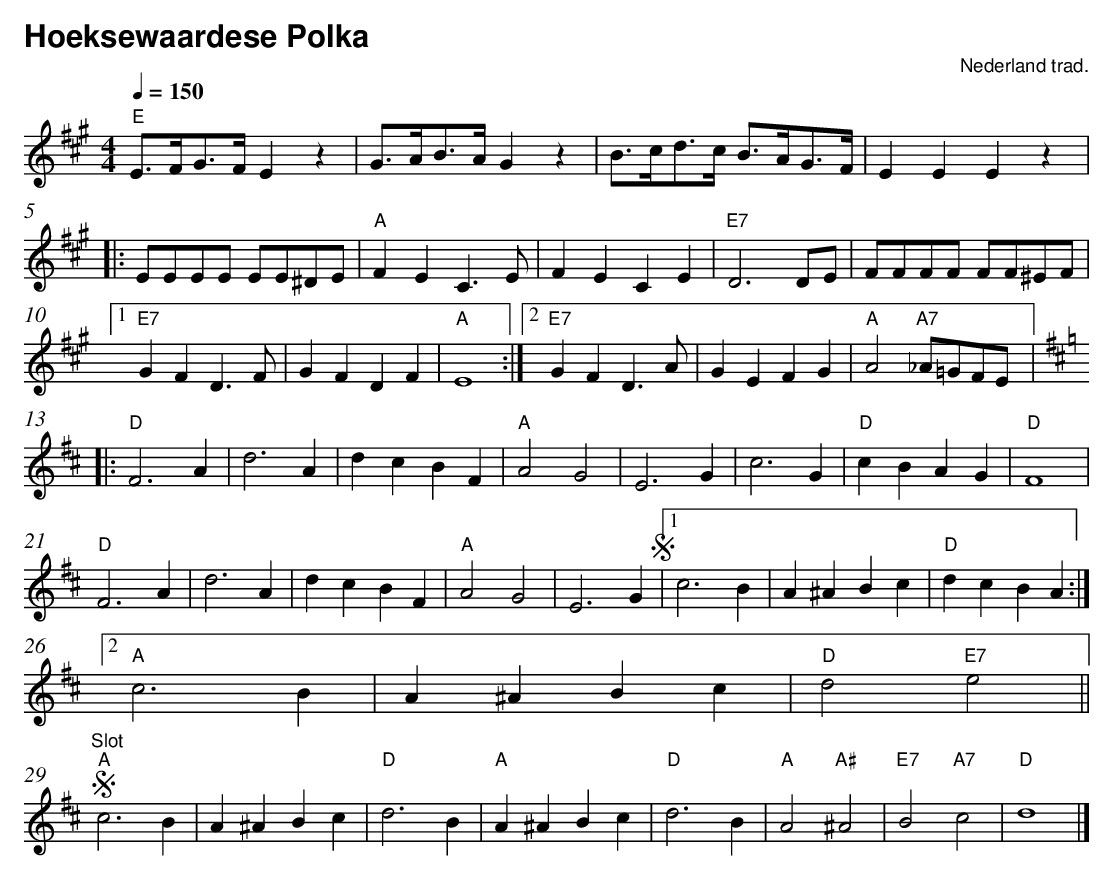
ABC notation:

X:1
T:Hoeksewaardese Polka
C: Nederland trad.
L:1/4
M:4/4
Q:1/4=150
K:A
"E" E/>F/G/>F/ E z | G/>A/B/>A/ G z | B/>c/d/>c/ B/>A/G/>F/ | E E E z |:$ E/E/E/E/ E/E/^D/E/ |
"A"F E C3/2 E/ | F E C E |"E7" D3 D/E/ | F/F/F/F/ F/F/^E/F/ |1$
"E7" G F D3/2 F/ | G F D F | "A" E4 :|2"E7" G F D3/2 A/ | G E F G | "A" A2 "A7"_A/=G/F/E/ |:$
[K:D]"D" F3 A | d3 A | d c B F |"A" A2 G2 | E3 G | c3 G | "D"c B A G |"D" F4 |$
"D" F3 A | d3 A | d c B F | "A" A2 G2 | E3 G !segno!|1 c3 B | A ^A B c |"D" d c B A :|2$
"A" c3 B | A ^A B c |"D" d2"E7" e2 ||$
!segno!"^Slot"  "A" c3 B | A ^A B c |"D" d3 B |"A" A ^A B c |"D" d3 B | "A" A2 "A#"^A2 |"E7" B2 "A7"c2 |"D" d4 |]
